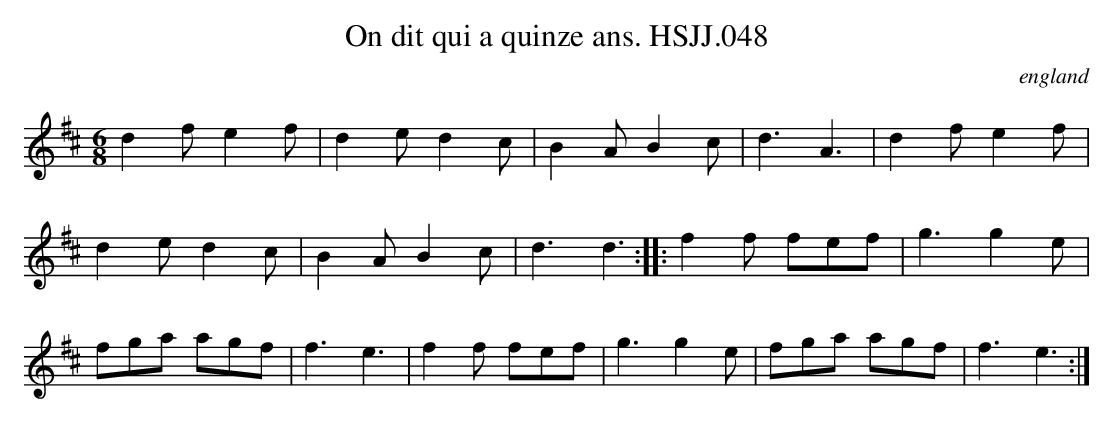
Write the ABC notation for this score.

X:1
T:On dit qui a quinze ans. HSJJ.048
O:england
M:6/8
L:1/8
K:D
d2fe2f|d2ed2c|B2AB2c|d3A3|d2fe2f|
d2ed2c|B2AB2c|d3d3:||:f2f fef|g3g2e|
fga agf|f3e3|f2f fef|g3g2e|fga agf|f3e3:|]
